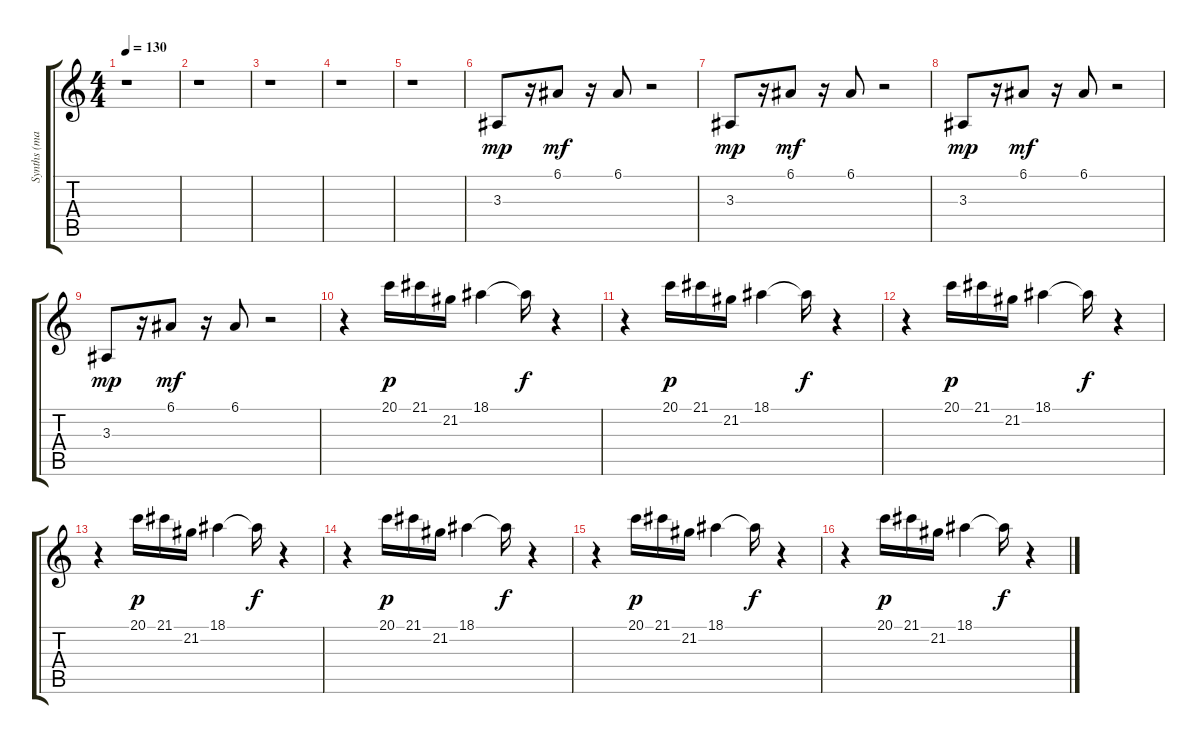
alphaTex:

\track ("Synths (main melody)" "Synths (ma") {instrument electricpiano2}
\staff {score tabs}
\tuning (E4 B3 G3 D3 A2 E2) {hide}
\ts (4 4)
\tempo 130
\clef g2
\ks c
r.1{dy f} |
r.1 |
r.1 |
r.1 |
r.1 |
3.3.8{dy mp} r.16 6.1.8{dy mf} r.16 6.1.8 r.2 |
3.3.8{dy mp} r.16 6.1.8{dy mf} r.16 6.1.8 r.2 |
3.3.8{dy mp} r.16 6.1.8{dy mf} r.16 6.1.8 r.2 |
3.3.8{dy mp} r.16 6.1.8{dy mf} r.16 6.1.8 r.2 |
r.4 20.1.16{dy p instrument lead2sawtooth} 21.1.16 21.2.16 18.1.4 18.1{t}.16{dy f} r.4 |
r.4 20.1.16{dy p} 21.1.16 21.2.16 18.1.4 18.1{t}.16{dy f} r.4 |
r.4 20.1.16{dy p} 21.1.16 21.2.16 18.1.4 18.1{t}.16{dy f} r.4 |
r.4 20.1.16{dy p} 21.1.16 21.2.16 18.1.4 18.1{t}.16{dy f} r.4 |
r.4 20.1.16{dy p} 21.1.16 21.2.16 18.1.4 18.1{t}.16{dy f} r.4 |
r.4 20.1.16{dy p} 21.1.16 21.2.16 18.1.4 18.1{t}.16{dy f} r.4 |
r.4 20.1.16{dy p} 21.1.16 21.2.16 18.1.4 18.1{t}.16{dy f} r.4
